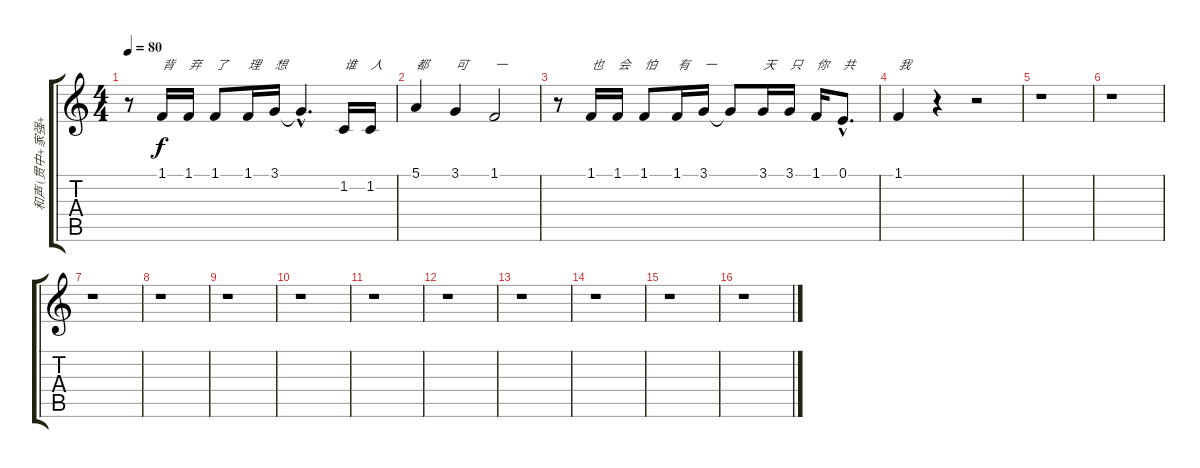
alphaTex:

\track ("和声 (贯中+家强+世荣)" "和声 (贯中+家强+") {instrument synthvoice}
\staff {score tabs}
\tuning (E4 B3 G3 D3 A2 E2) {hide}
\ts (4 4)
\tempo 80
\clef g2
\ks c
r.8{dy f} 1.1.16{txt "背"} 1.1.16{txt "弃"} 1.1.8{txt "了"} 1.1.16{txt "理"} 3.1.16{txt "想"} 3.1{hac t}.4{d} 1.2.16{txt "谁"} 1.2.16{txt "人"} |
5.1.4{txt "都"} 3.1.4{txt "可"} 1.1.2{txt "一"} |
r.8 1.1.16{txt "也"} 1.1.16{txt "会"} 1.1.8{txt "怕"} 1.1.16{txt "有"} 3.1.16{txt "一"} 3.1{t}.8 3.1.16{txt "天"} 3.1.16{txt "只"} 1.1.16{txt "你"} 0.1{hac}.8{d txt "共"} |
1.1.4{txt "我"} r.4 r.2 |
r.1 |
r.1 |
r.1 |
r.1 |
r.1 |
r.1 |
r.1 |
r.1 |
r.1 |
r.1 |
r.1 |
r.1
